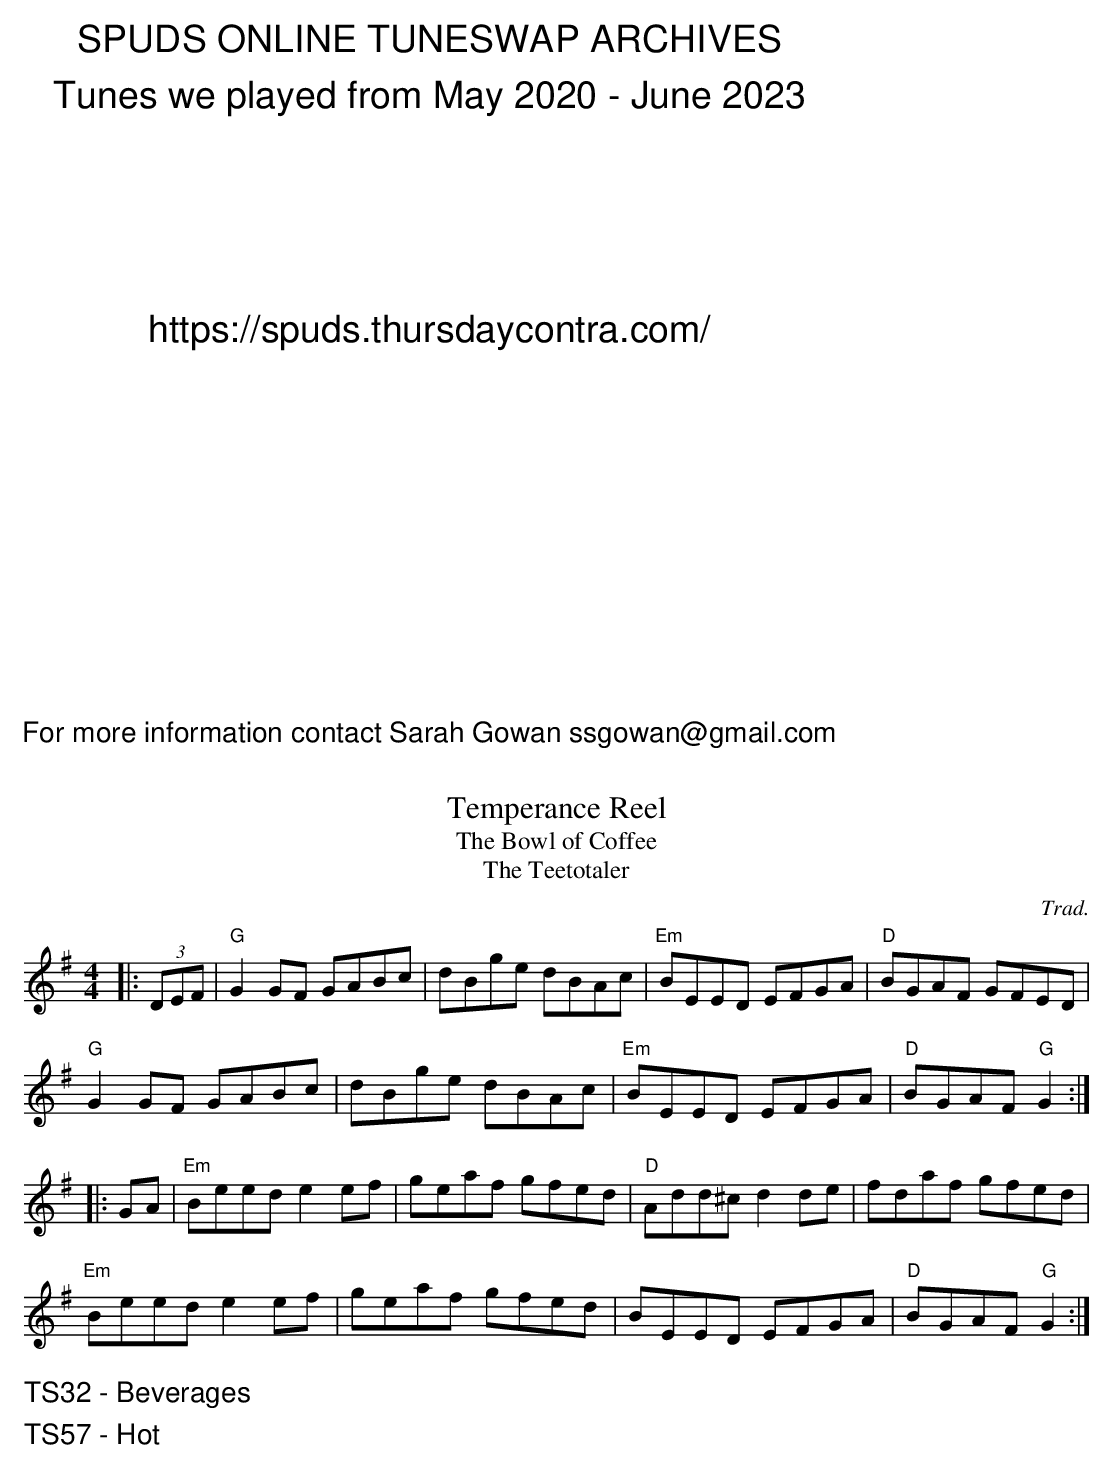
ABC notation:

X:1
T:Temperance Reel
T:The Bowl of Coffee
T:The Teetotaler
C:Trad.
M:4/4
K:G
|:(3DEF|"G"G2GF GABc|dBge dBAc|"Em"BEED EFGA|"D"BGAF GFED|
"G"G2GF GABc|dBge dBAc|"Em"BEED EFGA|"D"BGAF "G"G2:|
|:GA|"Em"Beed e2ef|geaf gfed|"D"Add^c d2de|fdaf gfed|
"Em"Beed e2ef|geaf gfed|BEED EFGA|"D"BGAF "G"G2:|
